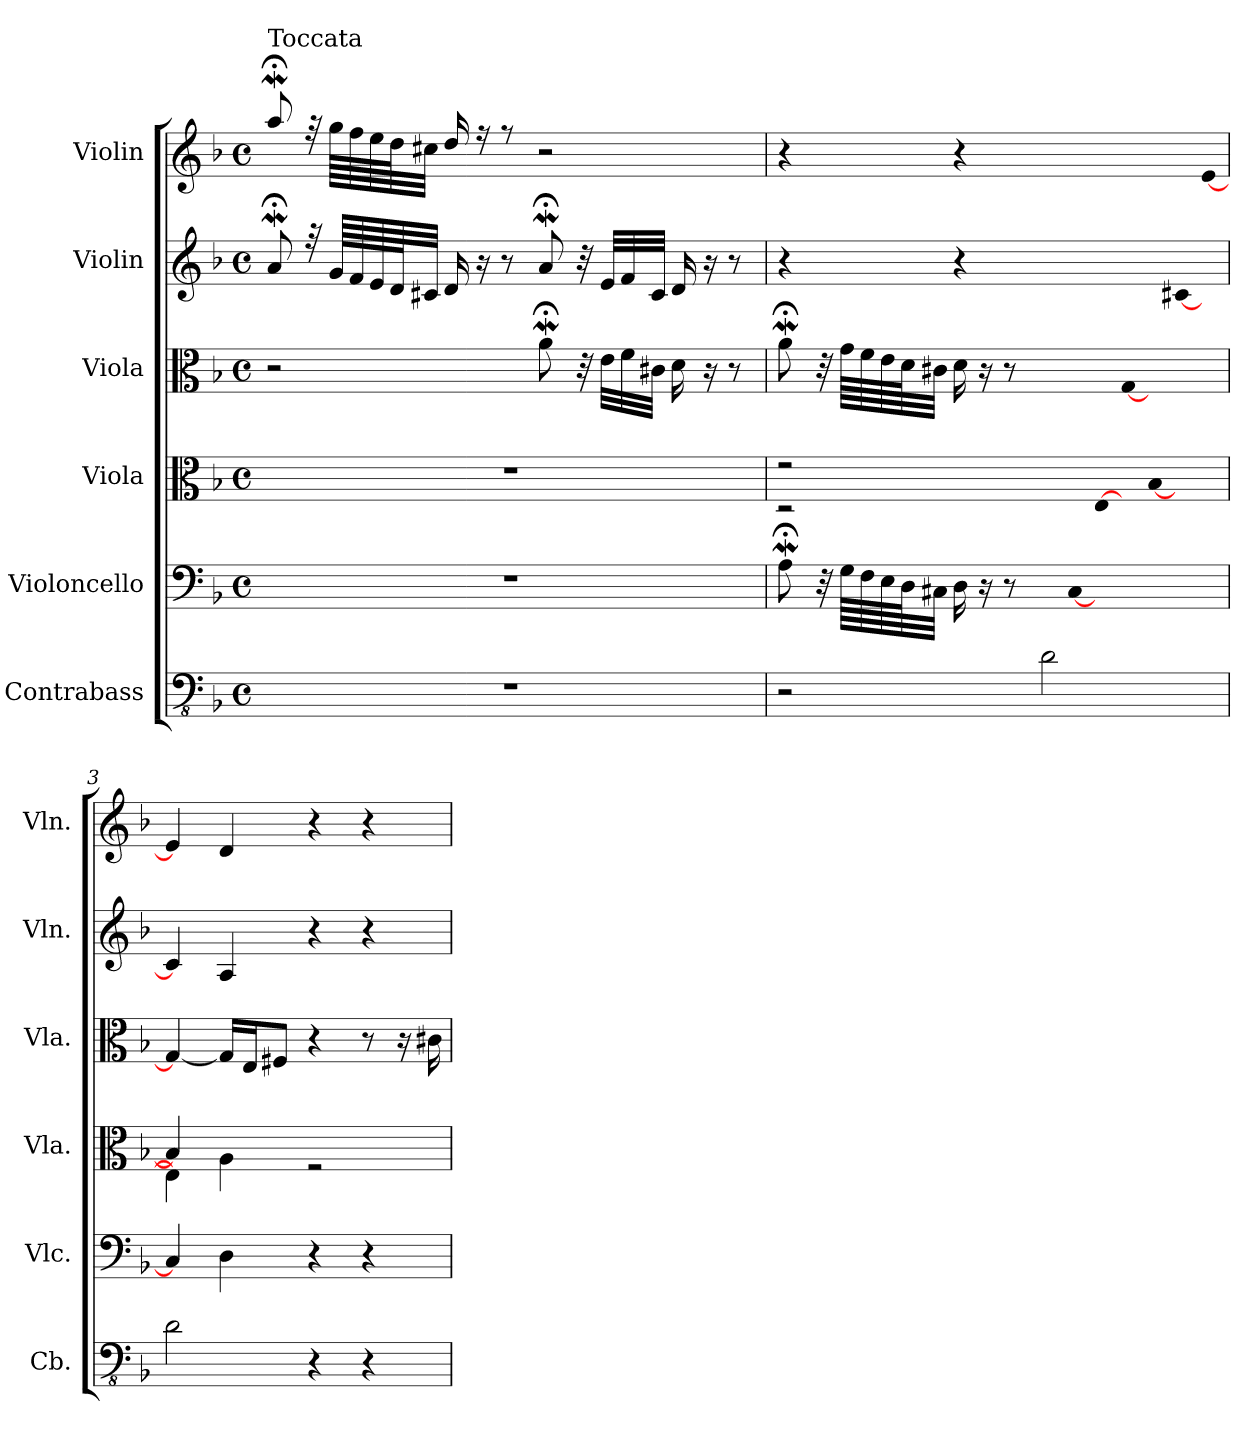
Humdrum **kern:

**kern	**kern	**kern	**kern	**kern	**kern
*part6	*part5	*part4	*part3	*part2	*part1
*staff6	*staff5	*staff4	*staff3	*staff2	*staff1
*I"Contrabass	*I"Violoncello	*I"Viola	*I"Viola	*I"Violin	*I"Violin
*I'Cb.	*I'Vlc.	*I'Vla.	*I'Vla.	*I'Vln.	*I'Vln.
*clefFv4	*clefF4	*clefC3	*clefC3	*clefG2	*clefG2
*ITrd7c12	*	*	*	*	*
*k[b-]	*k[b-]	*k[b-]	*k[b-]	*k[b-]	*k[b-]
*M4/4	*M4/4	*M4/4	*M4/4	*M4/4	*M4/4
*met(c)	*met(c)	*met(c)	*met(c)	*met(c)	*met(c)
*MM26	*MM26	*MM26	*MM26	*MM26	*MM26
=1	=1	=1	=1	=1	=1
!	!	!	!	!	!LO:TX:a:t=Toccata
1r	1r	1r	2r	8a;<W/	8aa;<W/
.	.	.	.	32rff	32rff
.	.	.	.	64g/LLLL	64gg\LLLL
.	.	.	.	64f/	64ff\
.	.	.	.	64e/	64ee\
.	.	.	.	64d/J	64dd\J
.	.	.	.	32c#X/JJJ	32cc#X\JJJ
.	.	.	.	16d/	16dd/
.	.	.	.	16r	16rff
.	.	.	.	8r	8rff
.	.	.	8a;<W\	8a;<W/	2r
.	.	.	32r	32r	.
.	.	.	32e\LLL	32e/LLL	.
.	.	.	32f\	32f/	.
.	.	.	32c#X\JJJ	32c#/JJJ	.
.	.	.	16d\	16d/	.
.	.	.	16r	16r	.
.	.	.	8r	8r	.
=2	=2	=2	=2	=2	=2
*	*	*^	*	*	*
2r	8A;<W\	2r	2r	8a;<W\	4r	4r
.	32r	.	.	32r	.	.
.	64G\LLLL	.	.	64g\LLLL	.	.
.	64F\	.	.	64f\	.	.
.	64E\	.	.	64e\	.	.
.	64D\J	.	.	64d\J	.	.
.	32C#X\JJJ	.	.	32c#X\JJJ	.	.
.	16D\	.	.	16d\	4r	4r
.	16r	.	.	16r	.	.
.	8r	.	.	8r	.	.
*	*Xtuplet	*	*	*	*	*
!	!LO:N:vis=4	!	!	!	!	!
*	*	*Xtuplet	*	*	*	*
!	!	!LO:N:vis=4	!LO:N:vis=4	!	!	!
*	*	*	*	*Xtuplet	*	*
!	!	!	!	!LO:N:vis=4	!	!
*	*	*	*	*	*Xtuplet	*
!	!	!	!	!	!LO:N:vis=4	!
*	*	*	*	*	*	*Xtuplet
!	!	!	!	!	!	!LO:N:vis=4
2DD\	1920%137ryy	1920%137ryy	1920%137ryy	1920%137ryy	1920%137ryy	1920%137ryy
!	!LO:N:vis=4	!LO:N:vis=4	!LO:N:vis=4	!LO:N:vis=4	!LO:N:vis=4	!LO:N:vis=4
.	[1920%137C#/	1920%137ryy	1920%137ryy	1920%137ryy	1920%137ryy	1920%137ryy
!	!LO:N:vis=4	!LO:N:vis=4	!LO:N:vis=4	!LO:N:vis=4	!LO:N:vis=4	!LO:N:vis=4
.	1920%137ryy	1920%137ryy	[1920%137E\	1920%137ryy	1920%137ryy	1920%137ryy
!	!LO:N:vis=4	!LO:N:vis=4	!LO:N:vis=4	!LO:N:vis=4	!LO:N:vis=4	!LO:N:vis=4
.	1920%137ryy	1920%137ryy	1920%137ryy	[1920%137G/	1920%137ryy	1920%137ryy
!	!LO:N:vis=4	!LO:N:vis=4	!LO:N:vis=4	!LO:N:vis=4	!LO:N:vis=4	!LO:N:vis=4
.	1920%137ryy	[1920%137B-/	1920%137ryy	1920%137ryy	1920%137ryy	1920%137ryy
!	!LO:N:vis=4	!LO:N:vis=4	!LO:N:vis=4	!LO:N:vis=4	!LO:N:vis=4	!LO:N:vis=4
.	1920%137ryy	1920%137ryy	1920%137ryy	1920%137ryy	[1920%137c#X/	1920%137ryy
!	!LO:N:vis=4	!LO:N:vis=4	!LO:N:vis=4	!LO:N:vis=4	!LO:N:vis=4	!LO:N:vis=4
.	1920%137ryy	1920%137ryy	1920%137ryy	1920%137ryy	1920%137ryy	[1920%137e/
.	1920ryy	1920ryy	1920ryy	1920ryy	1920ryy	1920ryy
!!LO:LB:g=z
=3	=3	=3	=3	=3	=3	=3
2DD\	4C#/]	4B-/]	4E\]	4G/_	4c#/]	4e/]
*	*	*	*	*	*	*MM24
.	4D\	4A\	2.ryy	16G/LL]	4A/	4d/
.	.	.	.	16E/J	.	.
.	.	.	.	8F#X/J	.	.
*	*	*	*	*	*	*MM48
4r	4r	2rF	.	4r	4r	4r
4r	4r	.	.	8r	4r	4r
.	.	.	.	16r	.	.
.	.	.	.	16c#X\	.	.
*	*	*v	*v	*	*	*
=	=	=	=	=	=
*-	*-	*-	*-	*-	*-
